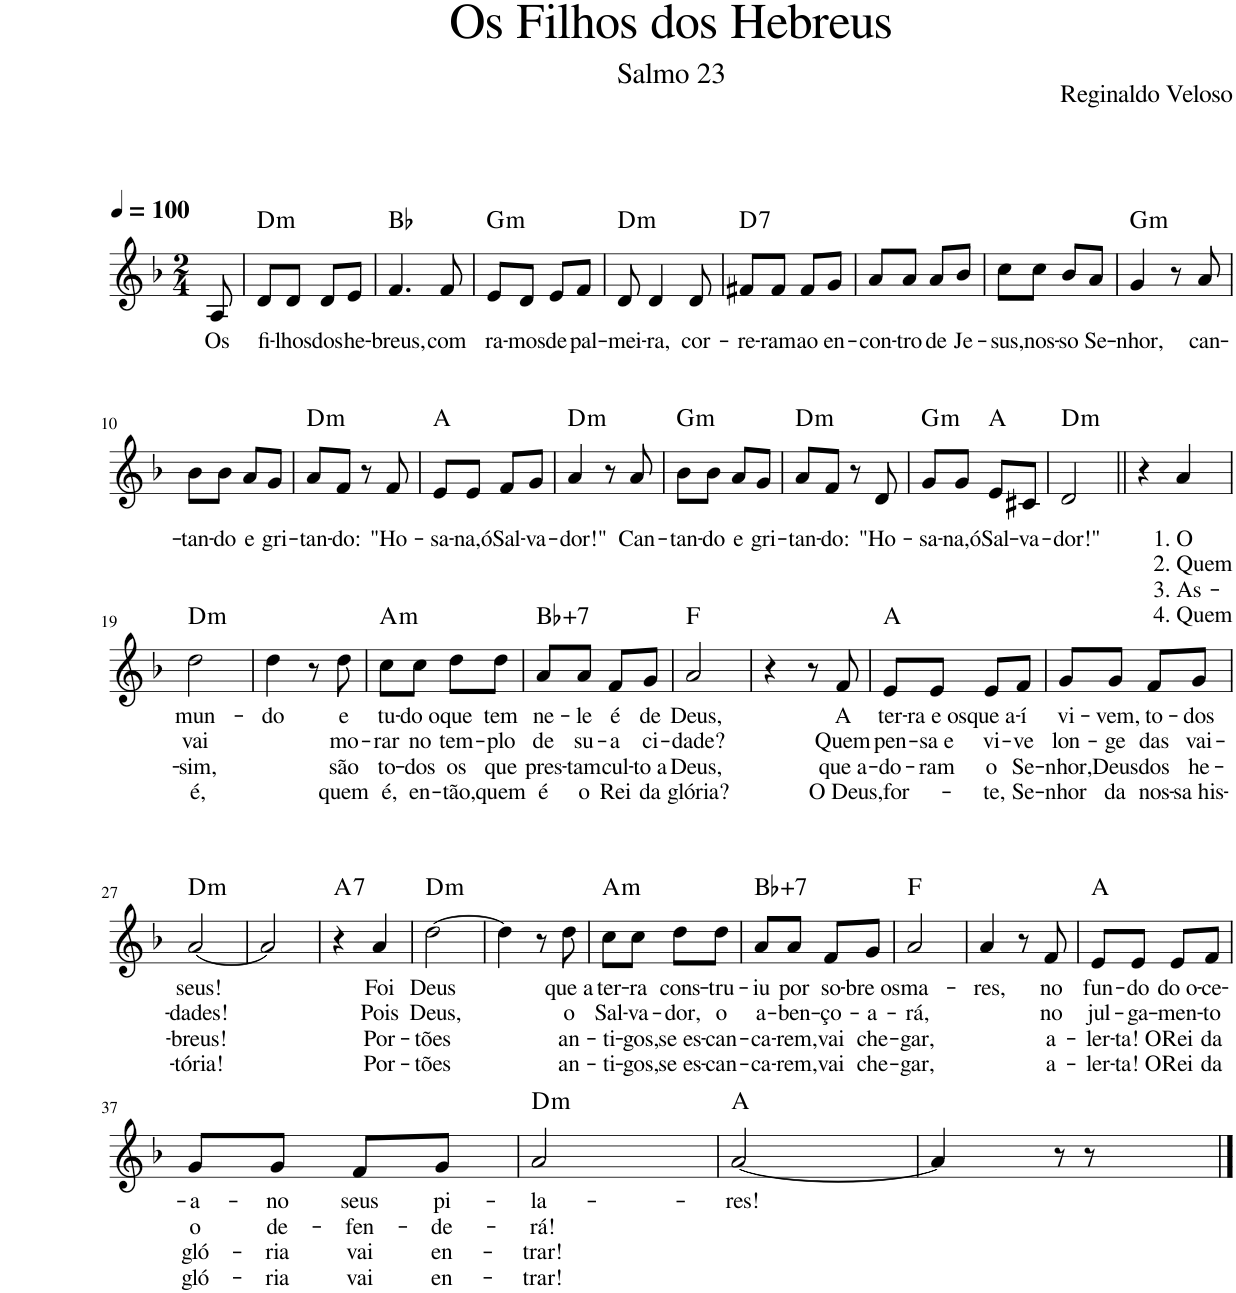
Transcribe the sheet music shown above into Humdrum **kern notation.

**kern	**text	**text	**text	**text	**harte
*part1	*part1	*part1	*part1	*part1	*part1
*staff1	*staff1	*staff1	*staff1	*staff1	*
*I"Voz	*	*	*	*	*
*I'Vo.	*	*	*	*	*
*clefG2	*	*	*	*	*
*k[b-]	*	*	*	*	*
*M2/4	*	*	*	*	*
*MM100	*	*	*	*	*
=1	=1	=1	=1	=1	=1
!	!LO:LY:b	!	!	!	!
8A/	Os	.	.	.	.
=2	=2	=2	=2	=2	=2
!	!LO:LY:b	!	!	!	!LO:H:kt=m
8d/L	fi-	.	.	.	D:min
!	!LO:LY:b	!	!	!	!
8d/J	-lhos	.	.	.	.
!	!LO:LY:b	!	!	!	!
8d/L	dos	.	.	.	.
!	!LO:LY:b	!	!	!	!
8e/J	he-	.	.	.	.
=3	=3	=3	=3	=3	=3
!	!LO:LY:b	!	!	!	!
4.f/	-breus,	.	.	.	Bb:maj
!	!LO:LY:b	!	!	!	!
8f/	com	.	.	.	.
=4	=4	=4	=4	=4	=4
!	!LO:LY:b	!	!	!	!LO:H:kt=m
8e/L	ra-	.	.	.	G:min
!	!LO:LY:b	!	!	!	!
8d/J	-mos	.	.	.	.
!	!LO:LY:b	!	!	!	!
8e/L	de	.	.	.	.
!	!LO:LY:b	!	!	!	!
8f/J	pal-	.	.	.	.
=5	=5	=5	=5	=5	=5
!	!LO:LY:b	!	!	!	!LO:H:kt=m
8d/	-mei-	.	.	.	D:min
!	!LO:LY:b	!	!	!	!
4d/	-ra,	.	.	.	.
!	!LO:LY:b	!	!	!	!
8d/	cor-	.	.	.	.
=6	=6	=6	=6	=6	=6
!	!LO:LY:b	!	!	!	!LO:H:kt=7
8f#X/L	-re-	.	.	.	D:7
!	!LO:LY:b	!	!	!	!
8f#/J	-ram	.	.	.	.
!	!LO:LY:b	!	!	!	!
8f#/L	ao	.	.	.	.
!	!LO:LY:b	!	!	!	!
8g/J	en-	.	.	.	.
=7	=7	=7	=7	=7	=7
!	!LO:LY:b	!	!	!	!
8a/L	-con-	.	.	.	.
!	!LO:LY:b	!	!	!	!
8a/J	-tro	.	.	.	.
!	!LO:LY:b	!	!	!	!
8a/L	de	.	.	.	.
!	!LO:LY:b	!	!	!	!
8b-/J	Je-	.	.	.	.
=8	=8	=8	=8	=8	=8
!	!LO:LY:b	!	!	!	!
8cc\L	-sus,	.	.	.	.
!	!LO:LY:b	!	!	!	!
8cc\J	nos-	.	.	.	.
!	!LO:LY:b	!	!	!	!
8b-/L	-so	.	.	.	.
!	!LO:LY:b	!	!	!	!
8a/J	Se-	.	.	.	.
=9	=9	=9	=9	=9	=9
!	!LO:LY:b	!	!	!	!LO:H:kt=m
4g/	-nhor,	.	.	.	G:min
8r	.	.	.	.	.
!	!LO:LY:b	!	!	!	!
8a/	can-	.	.	.	.
!!LO:LB:g=z
=10	=10	=10	=10	=10	=10
!	!LO:LY:b	!	!	!	!
8b-\L	-tan-	.	.	.	.
!	!LO:LY:b	!	!	!	!
8b-\J	-do	.	.	.	.
!	!LO:LY:b	!	!	!	!
8a/L	e	.	.	.	.
!	!LO:LY:b	!	!	!	!
8g/J	gri-	.	.	.	.
=11	=11	=11	=11	=11	=11
!	!LO:LY:b	!	!	!	!LO:H:kt=m
8a/L	-tan-	.	.	.	D:min
!	!LO:LY:b	!	!	!	!
8f/J	-do:	.	.	.	.
8r	.	.	.	.	.
!	!LO:LY:b	!	!	!	!
8f/	"Ho-	.	.	.	.
=12	=12	=12	=12	=12	=12
!	!LO:LY:b	!	!	!	!
8e/L	-sa-	.	.	.	A:maj
!	!LO:LY:b	!	!	!	!
8e/J	-na,ó	.	.	.	.
!	!LO:LY:b	!	!	!	!
8f/L	Sal-	.	.	.	.
!	!LO:LY:b	!	!	!	!
8g/J	-va-	.	.	.	.
=13	=13	=13	=13	=13	=13
!	!LO:LY:b	!	!	!	!LO:H:kt=m
4a/	-dor!"	.	.	.	D:min
8r	.	.	.	.	.
!	!LO:LY:b	!	!	!	!
8a/	Can-	.	.	.	.
=14	=14	=14	=14	=14	=14
!	!LO:LY:b	!	!	!	!LO:H:kt=m
8b-\L	-tan-	.	.	.	G:min
!	!LO:LY:b	!	!	!	!
8b-\J	-do	.	.	.	.
!	!LO:LY:b	!	!	!	!
8a/L	e	.	.	.	.
!	!LO:LY:b	!	!	!	!
8g/J	gri-	.	.	.	.
=15	=15	=15	=15	=15	=15
!	!LO:LY:b	!	!	!	!LO:H:kt=m
8a/L	-tan-	.	.	.	D:min
!	!LO:LY:b	!	!	!	!
8f/J	-do:	.	.	.	.
8r	.	.	.	.	.
!	!LO:LY:b	!	!	!	!
8d/	"Ho-	.	.	.	.
=16	=16	=16	=16	=16	=16
!	!LO:LY:b	!	!	!	!LO:H:kt=m
8g/L	-sa-	.	.	.	G:min
!	!LO:LY:b	!	!	!	!
8g/J	-na,ó	.	.	.	.
!	!LO:LY:b	!	!	!	!
8e/L	Sal-	.	.	.	A:maj
!	!LO:LY:b	!	!	!	!
8c#X/J	-va-	.	.	.	.
=17	=17	=17	=17	=17	=17
!	!LO:LY:b	!	!	!	!LO:H:kt=m
2d/	-dor!"	.	.	.	D:min
=18||	=18||	=18||	=18||	=18||	=18||
4r	.	.	.	.	.
!	!LO:LY:b	!LO:LY:b	!LO:LY:b	!LO:LY:b	!
4a/	1. O	2. Quem	3. As-	4. Quem	.
!!LO:LB:g=z
=19	=19	=19	=19	=19	=19
!	!LO:LY:b	!LO:LY:b	!LO:LY:b	!LO:LY:b	!LO:H:kt=m
2dd\	mun-	vai	-sim,	é,	D:min
=20	=20	=20	=20	=20	=20
!	!LO:LY:b	!	!	!	!
4dd\	-do	.	.	.	.
8r	.	.	.	.	.
!	!LO:LY:b	!LO:LY:b	!LO:LY:b	!LO:LY:b	!
8dd\	e	mo-	são	quem	.
=21	=21	=21	=21	=21	=21
!	!LO:LY:b	!LO:LY:b	!LO:LY:b	!LO:LY:b	!LO:H:kt=m
8cc\L	tu-	-rar	to-	é,	A:min
!	!LO:LY:b	!LO:LY:b	!LO:LY:b	!LO:LY:b	!
8cc\J	-do o	no	-dos	en-	.
!	!LO:LY:b	!LO:LY:b	!LO:LY:b	!LO:LY:b	!
8dd\L	que	tem-	os	-tão,	.
!	!LO:LY:b	!LO:LY:b	!LO:LY:b	!LO:LY:b	!
8dd\J	tem	-plo	que	quem	.
=22	=22	=22	=22	=22	=22
!	!LO:LY:b	!LO:LY:b	!LO:LY:b	!LO:LY:b	!LO:H:kt=7
8a/L	ne-	de	pres-	é	Bb:aug(b7)
!	!LO:LY:b	!LO:LY:b	!LO:LY:b	!LO:LY:b	!
8a/J	-le	su-	-tam	o	.
!	!LO:LY:b	!LO:LY:b	!LO:LY:b	!LO:LY:b	!
8f/L	é	-a	cul-	Rei	.
!	!LO:LY:b	!LO:LY:b	!LO:LY:b	!LO:LY:b	!
8g/J	de	ci-	-to a	da	.
=23	=23	=23	=23	=23	=23
!	!LO:LY:b	!LO:LY:b	!LO:LY:b	!LO:LY:b	!
2a/	Deus,	-dade?	Deus,	glória?	F:maj
=24	=24	=24	=24	=24	=24
4r	.	.	.	.	.
8r	.	.	.	.	.
!	!LO:LY:b	!LO:LY:b	!LO:LY:b	!LO:LY:b	!
8f/	A	Quem	que a-	O Deus,	.
=25	=25	=25	=25	=25	=25
!	!LO:LY:b	!LO:LY:b	!LO:LY:b	!LO:LY:b	!
8e/L	ter-	pen-	-do-	for-	A:maj
!	!LO:LY:b	!LO:LY:b	!LO:LY:b	!	!
8e/J	-ra e os	-sa e	-ram	.	.
!	!LO:LY:b	!LO:LY:b	!LO:LY:b	!LO:LY:b	!
8e/L	que a-	vi-	o	-te,	.
!	!LO:LY:b	!LO:LY:b	!LO:LY:b	!LO:LY:b	!
8f/J	-í	-ve	Se-	Se-	.
=26	=26	=26	=26	=26	=26
!	!LO:LY:b	!LO:LY:b	!LO:LY:b	!LO:LY:b	!
8g/L	vi-	lon-	-nhor,	-nhor	.
!	!LO:LY:b	!LO:LY:b	!LO:LY:b	!LO:LY:b	!
8g/J	-vem,	-ge	Deus	da	.
!	!LO:LY:b	!LO:LY:b	!LO:LY:b	!LO:LY:b	!
8f/L	to-	das	dos	nos-	.
!	!LO:LY:b	!LO:LY:b	!LO:LY:b	!LO:LY:b	!
8g/J	-dos	vai-	he-	-sa his-	.
!!LO:LB:g=z
=27	=27	=27	=27	=27	=27
!	!LO:LY:b	!LO:LY:b	!LO:LY:b	!LO:LY:b	!LO:H:kt=m
[2a/	seus!	-dades!	-breus!	-tória!	D:min
=28	=28	=28	=28	=28	=28
2a/]	.	.	.	.	.
=29	=29	=29	=29	=29	=29
!	!	!	!	!	!LO:H:kt=7
4r	.	.	.	.	A:7
!	!LO:LY:b	!LO:LY:b	!LO:LY:b	!LO:LY:b	!
4a/	Foi	Pois	Por-	Por-	.
=30	=30	=30	=30	=30	=30
!	!LO:LY:b	!LO:LY:b	!LO:LY:b	!LO:LY:b	!LO:H:kt=m
[2dd\	Deus	Deus,	-tões	-tões	D:min
=31	=31	=31	=31	=31	=31
4dd\]	.	.	.	.	.
8r	.	.	.	.	.
!	!LO:LY:b	!LO:LY:b	!LO:LY:b	!LO:LY:b	!
8dd\	que a	o	an-	an-	.
=32	=32	=32	=32	=32	=32
!	!LO:LY:b	!LO:LY:b	!LO:LY:b	!LO:LY:b	!LO:H:kt=m
8cc\L	ter-	Sal-	-ti-	-ti-	A:min
!	!LO:LY:b	!LO:LY:b	!LO:LY:b	!LO:LY:b	!
8cc\J	-ra	-va-	-gos,	-gos,	.
!	!LO:LY:b	!LO:LY:b	!LO:LY:b	!LO:LY:b	!
8dd\L	cons-	-dor,	se es-	se es-	.
!	!LO:LY:b	!LO:LY:b	!LO:LY:b	!LO:LY:b	!
8dd\J	-tru-	o	-can-	-can-	.
=33	=33	=33	=33	=33	=33
!	!LO:LY:b	!LO:LY:b	!LO:LY:b	!LO:LY:b	!LO:H:kt=7
8a/L	-iu	a-	-ca-	-ca-	Bb:aug(b7)
!	!LO:LY:b	!LO:LY:b	!LO:LY:b	!LO:LY:b	!
8a/J	por	-ben-	-rem,	-rem,	.
!	!LO:LY:b	!LO:LY:b	!LO:LY:b	!LO:LY:b	!
8f/L	so-	-ço-	vai	vai	.
!	!LO:LY:b	!LO:LY:b	!LO:LY:b	!LO:LY:b	!
8g/J	-bre os	-a-	che-	che-	.
=34	=34	=34	=34	=34	=34
!	!LO:LY:b	!LO:LY:b	!LO:LY:b	!LO:LY:b	!
2a/	ma-	-rá,	-gar,	-gar,	F:maj
=35	=35	=35	=35	=35	=35
!	!LO:LY:b	!	!	!	!
4a/	-res,	.	.	.	.
8r	.	.	.	.	.
!	!LO:LY:b	!LO:LY:b	!LO:LY:b	!LO:LY:b	!
8f/	no	no	a-	a-	.
=36	=36	=36	=36	=36	=36
!	!LO:LY:b	!LO:LY:b	!LO:LY:b	!LO:LY:b	!
8e/L	fun-	jul-	-ler-	-ler-	A:maj
!	!LO:LY:b	!LO:LY:b	!LO:LY:b	!LO:LY:b	!
8e/J	-do	-ga-	-ta! O	-ta! O	.
!	!LO:LY:b	!LO:LY:b	!LO:LY:b	!LO:LY:b	!
8e/L	do o-	-men-	Rei	Rei	.
!	!LO:LY:b	!LO:LY:b	!LO:LY:b	!LO:LY:b	!
8f/J	-ce-	-to	da	da	.
!!LO:LB:g=z
=37	=37	=37	=37	=37	=37
!	!LO:LY:b	!LO:LY:b	!LO:LY:b	!LO:LY:b	!
8g/L	-a-	o	gló-	gló-	.
!	!LO:LY:b	!LO:LY:b	!LO:LY:b	!LO:LY:b	!
8g/J	-no	de-	-ria	-ria	.
!	!LO:LY:b	!LO:LY:b	!LO:LY:b	!LO:LY:b	!
8f/L	seus	-fen-	vai	vai	.
!	!LO:LY:b	!LO:LY:b	!LO:LY:b	!LO:LY:b	!
8g/J	pi-	-de-	en-	en-	.
=38	=38	=38	=38	=38	=38
!	!LO:LY:b	!LO:LY:b	!LO:LY:b	!LO:LY:b	!LO:H:kt=m
2a/	-la-	-rá!	-trar!	-trar!	D:min
=39	=39	=39	=39	=39	=39
!	!LO:LY:b	!	!	!	!
[2a/	-res!	.	.	.	A:maj
=40	=40	=40	=40	=40	=40
4a/]	.	.	.	.	.
8r	.	.	.	.	.
8r	.	.	.	.	.
==	==	==	==	==	==
*-	*-	*-	*-	*-	*-
